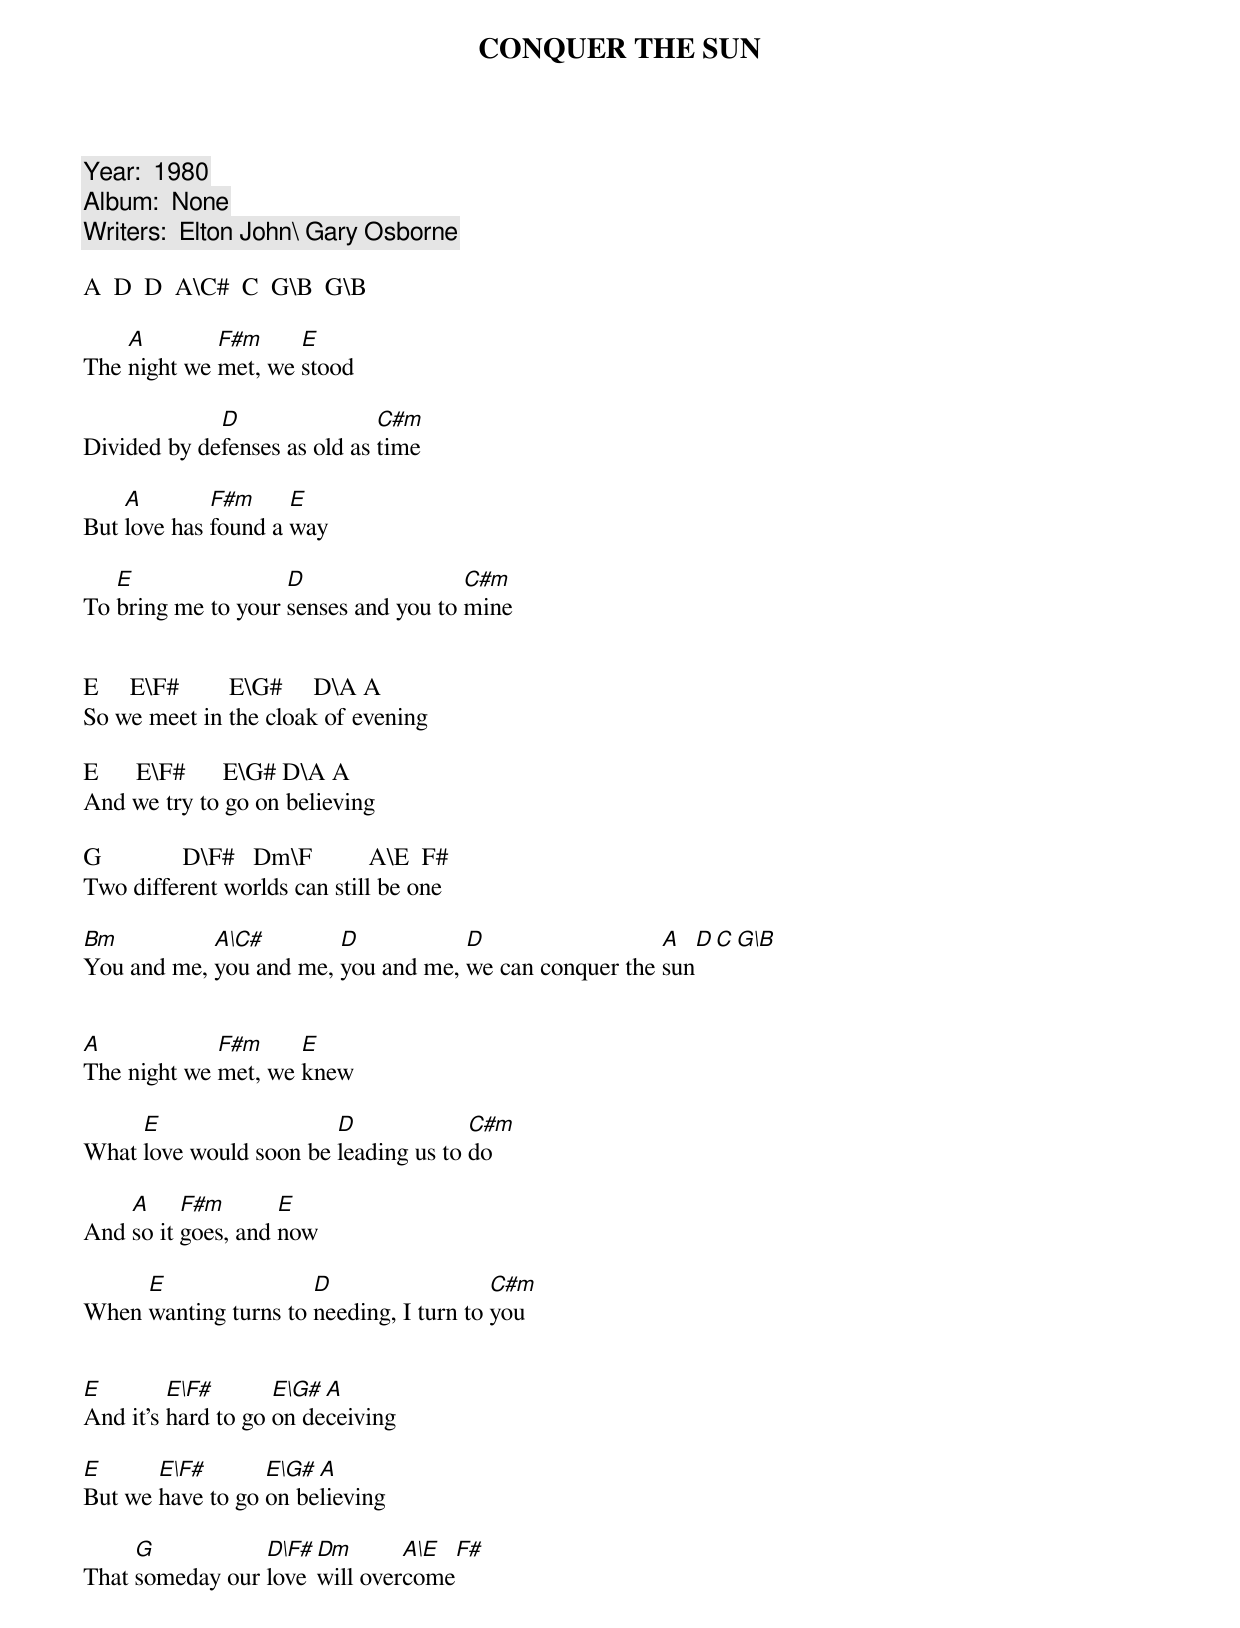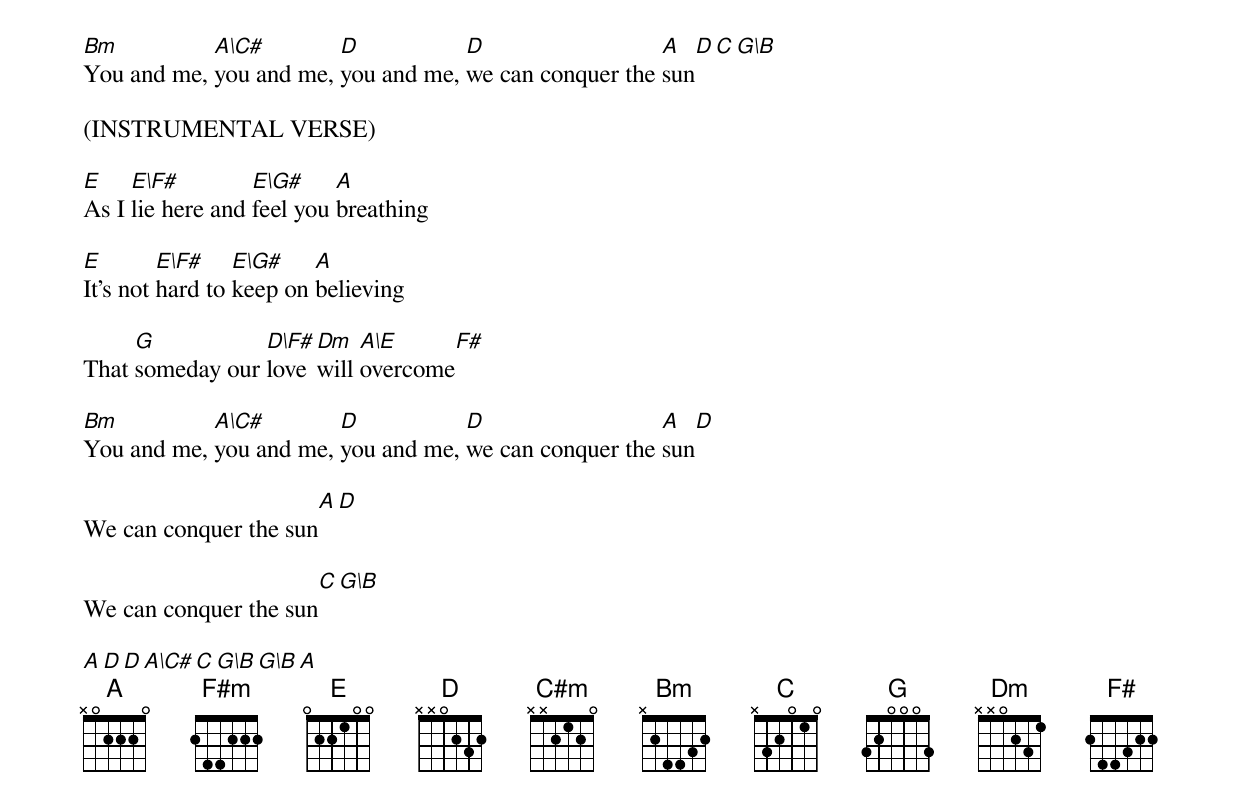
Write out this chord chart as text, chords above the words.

CONQUER THE SUN

Year:  1980
Album:  None
Writers:  Elton John\ Gary Osborne

A  D  D  A\C#  C  G\B  G\B

    A        F#m     E
The night we met, we stood

	     D		      C#m
Divided by defenses as old as time

    A        F#m     E
But love has found a way

   E		    D                 C#m
To bring me to your senses and you to mine


E     E\F#        E\G#     D\A A
So we meet in the cloak of evening

E      E\F#      E\G# D\A A
And we try to go on believing

G	      D\F#   Dm\F         A\E  F#
Two different worlds can still be one

Bm	    A\C#	D	    D                  A   D  C  G\B
You and me, you and me, you and me, we can conquer the sun


A            F#m     E
The night we met, we knew

     E                  D             C#m
What love would soon be leading us to do

    A     F#m       E
And so it goes, and now

     E		      D			 C#m
When wanting turns to needing, I turn to you


E        E\F#       E\G# A
And it's hard to go on deceiving

E      E\F#       E\G# A
But we have to go on believing

     G           D\F# Dm       A\E  F#
That someday our love will overcome

Bm	    A\C#	D	    D                  A   D  C  G\B
You and me, you and me, you and me, we can conquer the sun

(INSTRUMENTAL VERSE)

E    E\F#         E\G#     A
As I lie here and feel you breathing

E	 E\F#	 E\G#    A
It's not hard to keep on believing

     G           D\F# Dm   A\E      F#
That someday our love will overcome

Bm	    A\C#	D	    D                  A   D
You and me, you and me, you and me, we can conquer the sun

		      A  D
We can conquer the sun

		      C  G\B
We can conquer the sun

A  D  D  A\C#  C  G\B  G\B  A
